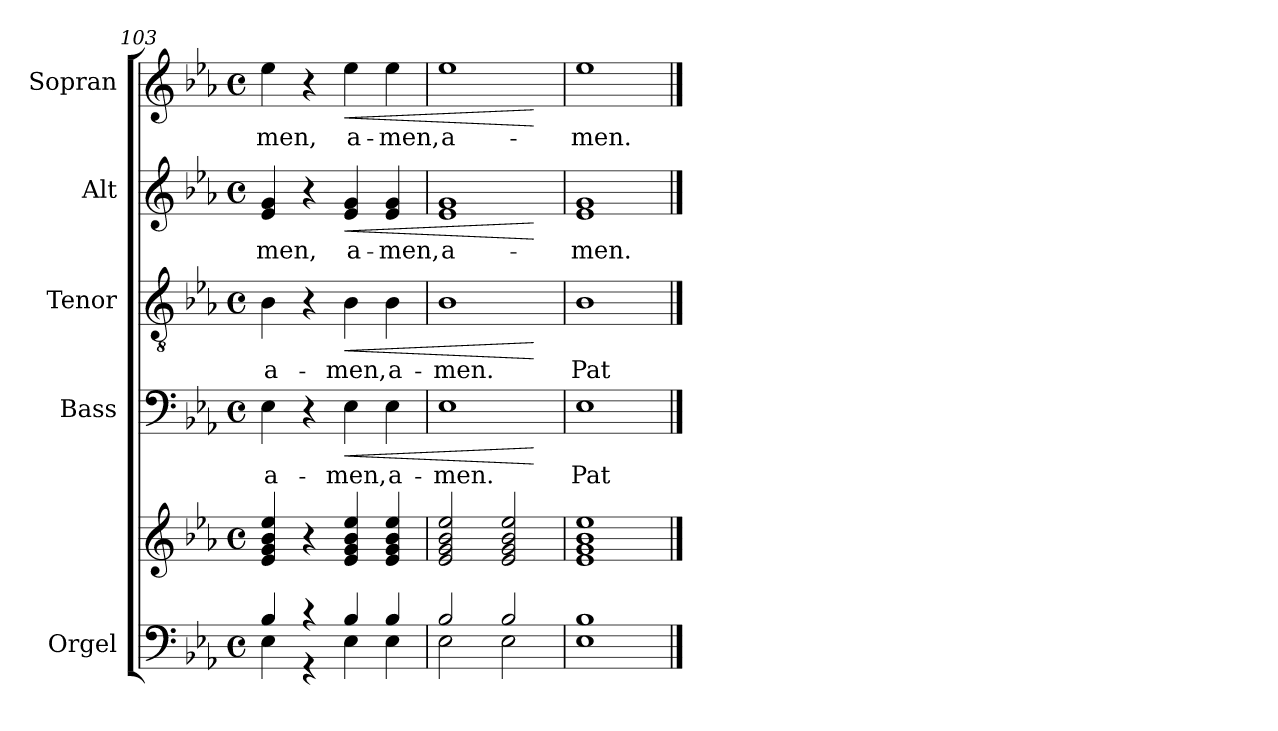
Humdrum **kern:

**kern	**kern	**kern	**text	**dynam	**kern	**text	**dynam	**kern	**text	**dynam	**kern	**text	**dynam
*part5	*part5	*part4	*part4	*part4	*part3	*part3	*part3	*part2	*part2	*part2	*part1	*part1	*part1
*staff6	*staff5	*staff4	*staff4	*staff4	*staff3	*staff3	*staff3	*staff2	*staff2	*staff2	*staff1	*staff1	*staff1
*I"Orgel	*	*I"Bass	*	*	*I"Tenor	*	*	*I"Alt	*	*	*I"Sopran	*	*
*I'Org.	*	*I'B.	*	*	*I'T.	*	*	*I'A.	*	*	*I'S.	*	*
*clefF4	*clefG2	*clefF4	*	*	*clefGv2	*	*	*clefG2	*	*	*clefG2	*	*
*k[b-e-a-]	*k[b-e-a-]	*k[b-e-a-]	*	*	*k[b-e-a-]	*	*	*k[b-e-a-]	*	*	*k[b-e-a-]	*	*
*E-:	*E-:	*E-:	*	*	*E-:	*	*	*E-:	*	*	*E-:	*	*
*M4/4	*M4/4	*M4/4	*	*	*M4/4	*	*	*M4/4	*	*	*M4/4	*	*
*met(c)	*met(c)	*met(c)	*	*	*met(c)	*	*	*met(c)	*	*	*met(c)	*	*
=103	=103	=103	=103	=103	=103	=103	=103	=103	=103	=103	=103	=103	=103
*^	*	*	*	*	*	*	*	*	*	*	*	*	*
!	!	!	!	!LO:LY:b	!	!	!LO:LY:b	!	!	!LO:LY:b	!	!	!LO:LY:b	!
4B-/	4E-\	4e-/ 4g/ 4b-/ 4ee-/	4E-\	a-	.	4B-\	a-	.	4e-/ 4g/	-men,	.	4ee-\	-men,	.
4r	4r	4r	4r	.	.	4r	.	.	4r	.	.	4r	.	.
!	!	!	!	!LO:LY:b	!LO:HP:b	!	!LO:LY:b	!LO:HP:b	!	!LO:LY:b	!LO:HP:b	!	!LO:LY:b	!LO:HP:b
4B-/	4E-\	4e-/ 4g/ 4b-/ 4ee-/	4E-\	-men,	<	4B-\	-men,	<	4e-/ 4g/	a-	<	4ee-\	a-	<
!	!	!	!	!LO:LY:b	!	!	!LO:LY:b	!	!	!LO:LY:b	!	!	!LO:LY:b	!
4B-/	4E-\	4e-/ 4g/ 4b-/ 4ee-/	4E-\	a-	.	4B-\	a-	.	4e-/ 4g/	-men,	.	4ee-\	-men,	.
=104	=104	=104	=104	=104	=104	=104	=104	=104	=104	=104	=104	=104	=104	=104
!	!	!	!	!LO:LY:b	!	!	!LO:LY:b	!	!	!LO:LY:b	!	!	!LO:LY:b	!
2B-/	2E-\	2e-/ 2g/ 2b-/ 2ee-/	1E-	-men.	.	1B-	-men.	.	1e- 1g	a-	.	1ee-	a-	.
2B-/	2E-\	2e-/ 2g/ 2b-/ 2ee-/	.	.	.	.	.	.	.	.	.	.	.	.
*v	*v	*	*	*	*	*	*	*	*	*	*	*	*	*
.	.	.	.	[	.	.	[	.	.	[	.	.	[
=105	=105	=105	=105	=105	=105	=105	=105	=105	=105	=105	=105	=105	=105
*^	*	*	*	*	*	*	*	*	*	*	*	*	*
!	!	!	!	!LO:LY:b	!	!	!LO:LY:b	!	!	!LO:LY:b	!	!	!LO:LY:b	!
1B-	1E-	1e- 1g 1b- 1ee-	1E-	Pat-	.	1B-	Pat-	.	1e- 1g	-men.	.	1ee-	-men.	.
*v	*v	*	*	*	*	*	*	*	*	*	*	*	*	*
==	==	==	==	==	==	==	==	==	==	==	==	==	==
*-	*-	*-	*-	*-	*-	*-	*-	*-	*-	*-	*-	*-	*-
